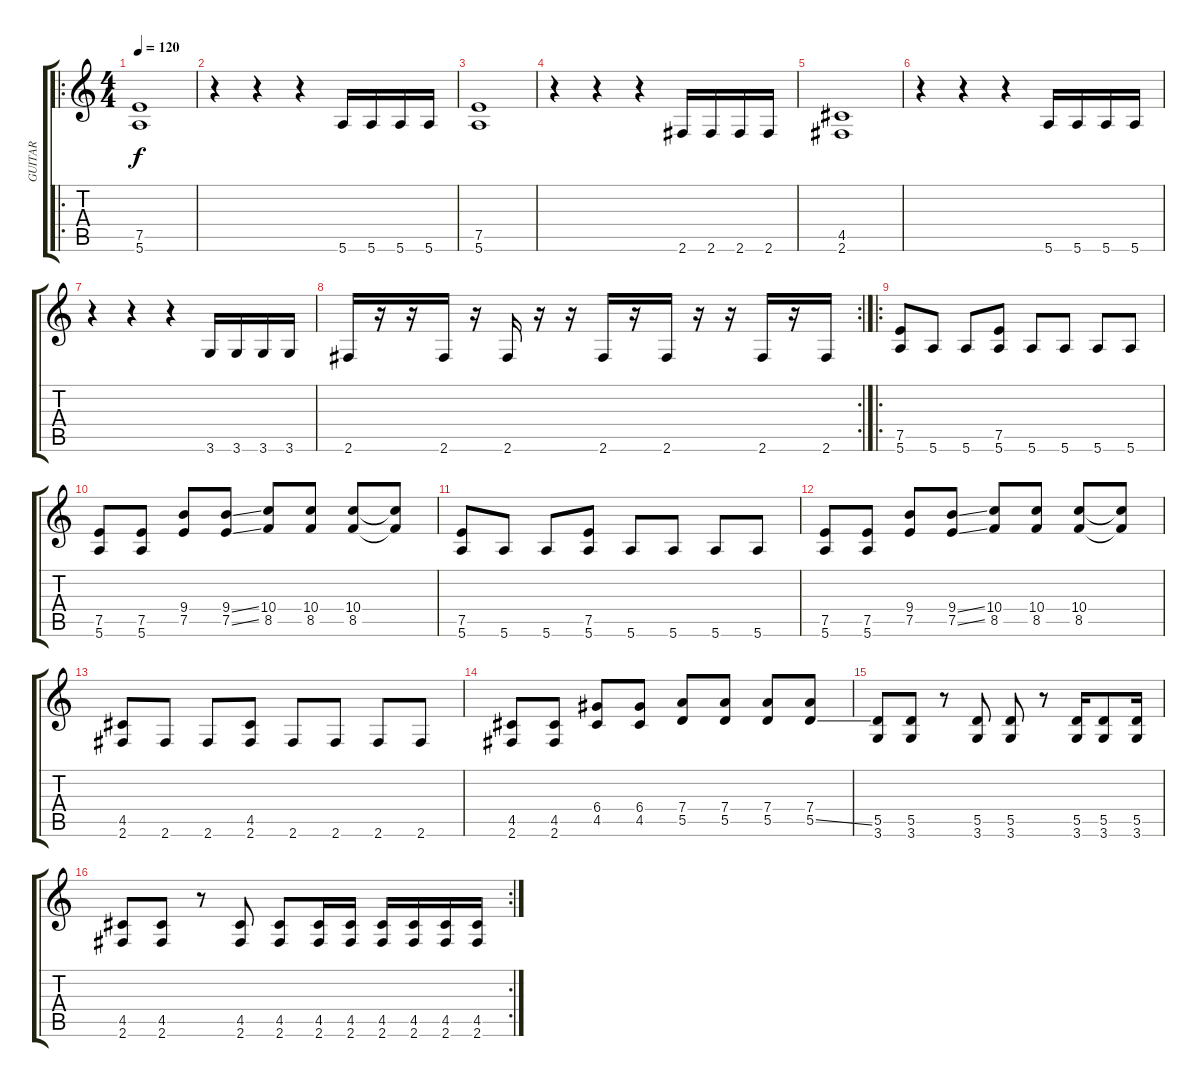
\track ("GUITAR" "GUITAR") {instrument distortionguitar}
\staff {score tabs}
\tuning (E4 B3 G3 D3 A2 E2) {hide}
\ro
\ts (4 4)
\tempo 120
\clef g2
\ks c
(7.5 5.6).1{dy f} |
r.4 r.4 r.4 5.6.16 5.6.16 5.6.16 5.6.16 |
(7.5 5.6).1 |
r.4 r.4 r.4 2.6.16 2.6.16 2.6.16 2.6.16 |
(4.5 2.6).1 |
r.4 r.4 r.4 5.6.16 5.6.16 5.6.16 5.6.16 |
r.4 r.4 r.4 3.6.16 3.6.16 3.6.16 3.6.16 |
\rc 2
2.6.16 r.16 r.16 2.6.16 r.16 2.6.16 r.16 r.16 2.6.16 r.16 2.6.16 r.16 r.16 2.6.16 r.16 2.6.16 |
\ro
(7.5 5.6).8 5.6.8 5.6.8 (7.5 5.6).8 5.6.8 5.6.8 5.6.8 5.6.8 |
(7.5 5.6).8 (7.5 5.6).8 (9.4 7.5).8 (9.4{ss} 7.5{ss}).8 (10.4 8.5).8 (10.4 8.5).8 (10.4 8.5).8 (10.4{t} 8.5{t}).8 |
(7.5 5.6).8 5.6.8 5.6.8 (7.5 5.6).8 5.6.8 5.6.8 5.6.8 5.6.8 |
(7.5 5.6).8 (7.5 5.6).8 (9.4 7.5).8 (9.4{ss} 7.5{ss}).8 (10.4 8.5).8 (10.4 8.5).8 (10.4 8.5).8 (10.4{t} 8.5{t}).8 |
(4.5 2.6).8 2.6.8 2.6.8 (4.5 2.6).8 2.6.8 2.6.8 2.6.8 2.6.8 |
(4.5 2.6).8 (4.5 2.6).8 (6.4 4.5).8 (6.4 4.5).8 (7.4 5.5).8 (7.4 5.5).8 (7.4 5.5).8 (7.4 5.5{ss}).8 |
(5.5 3.6).8 (5.5 3.6).8 r.8 (5.5 3.6).8 (5.5 3.6).8 r.8 (5.5 3.6).16 (5.5 3.6).8 (5.5 3.6).16 |
\rc 2
(4.5 2.6).8 (4.5 2.6).8 r.8 (4.5 2.6).8 (4.5 2.6).8 (4.5 2.6).16 (4.5 2.6).16 (4.5 2.6).16 (4.5 2.6).16 (4.5 2.6).16 (4.5 2.6).16
